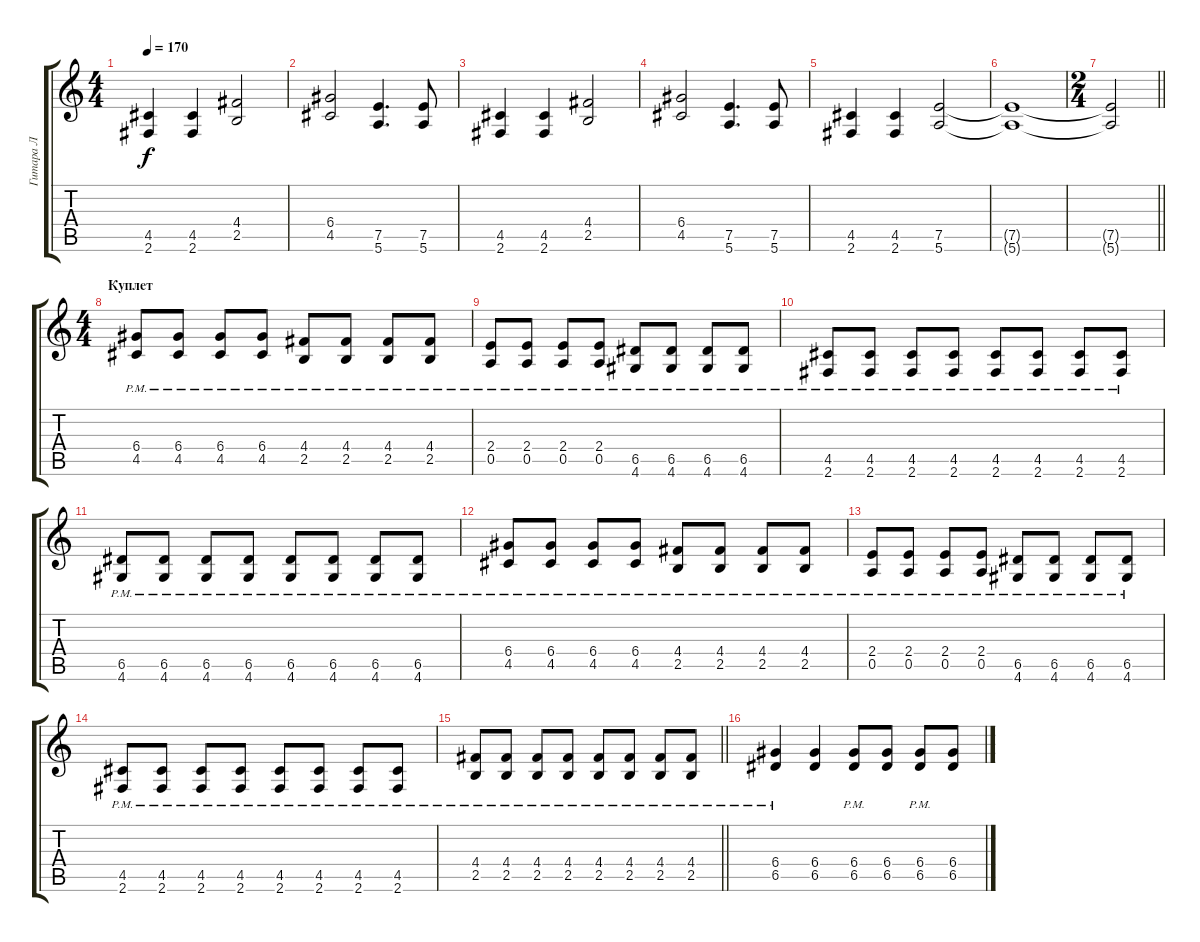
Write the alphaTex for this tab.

\track ("Гитара Л" "Гитара Л") {instrument distortionguitar}
\staff {score tabs}
\tuning (E4 B3 G3 D3 A2 E2) {hide}
\ts (4 4)
\tempo 170
\clef g2
\ks c
(4.5 2.6).4{dy f} (4.5 2.6).4 (4.4 2.5).2 |
(6.4 4.5).2 (7.5 5.6).4{d} (7.5 5.6).8 |
(4.5 2.6).4 (4.5 2.6).4 (4.4 2.5).2 |
(6.4 4.5).2 (7.5 5.6).4{d} (7.5 5.6).8 |
(4.5 2.6).4 (4.5 2.6).4 (7.5 5.6).2 |
(7.5{t} 5.6{t}).1 |
\ts (2 4)
\barLineRight lightlight
(7.5{t} 5.6{t}).2 |
\ts (4 4)
\section ("" "Куплет")
(6.4{pm} 4.5{pm}).8 (6.4{pm} 4.5{pm}).8 (6.4{pm} 4.5{pm}).8 (6.4{pm} 4.5{pm}).8 (4.4{pm} 2.5{pm}).8 (4.4{pm} 2.5{pm}).8 (4.4{pm} 2.5{pm}).8 (4.4{pm} 2.5{pm}).8 |
(2.4{pm} 0.5{pm}).8 (2.4{pm} 0.5{pm}).8 (2.4{pm} 0.5{pm}).8 (2.4{pm} 0.5{pm}).8 (6.5{pm} 4.6{pm}).8 (6.5{pm} 4.6{pm}).8 (6.5{pm} 4.6{pm}).8 (6.5{pm} 4.6{pm}).8 |
(4.5{pm} 2.6{pm}).8 (4.5{pm} 2.6{pm}).8 (4.5{pm} 2.6{pm}).8 (4.5{pm} 2.6{pm}).8 (4.5{pm} 2.6{pm}).8 (4.5{pm} 2.6{pm}).8 (4.5{pm} 2.6{pm}).8 (4.5{pm} 2.6{pm}).8 |
(6.5{pm} 4.6{pm}).8 (6.5{pm} 4.6{pm}).8 (6.5{pm} 4.6{pm}).8 (6.5{pm} 4.6{pm}).8 (6.5{pm} 4.6{pm}).8 (6.5{pm} 4.6{pm}).8 (6.5{pm} 4.6{pm}).8 (6.5{pm} 4.6{pm}).8 |
(6.4{pm} 4.5{pm}).8 (6.4{pm} 4.5{pm}).8 (6.4{pm} 4.5{pm}).8 (6.4{pm} 4.5{pm}).8 (4.4{pm} 2.5{pm}).8 (4.4{pm} 2.5{pm}).8 (4.4{pm} 2.5{pm}).8 (4.4{pm} 2.5{pm}).8 |
(2.4{pm} 0.5{pm}).8 (2.4{pm} 0.5{pm}).8 (2.4{pm} 0.5{pm}).8 (2.4{pm} 0.5{pm}).8 (6.5{pm} 4.6{pm}).8 (6.5{pm} 4.6{pm}).8 (6.5{pm} 4.6{pm}).8 (6.5{pm} 4.6{pm}).8 |
(4.5{pm} 2.6{pm}).8 (4.5{pm} 2.6{pm}).8 (4.5{pm} 2.6{pm}).8 (4.5{pm} 2.6{pm}).8 (4.5{pm} 2.6{pm}).8 (4.5{pm} 2.6{pm}).8 (4.5{pm} 2.6{pm}).8 (4.5{pm} 2.6{pm}).8 |
\barLineRight lightlight
(4.4{pm} 2.5{pm}).8 (4.4{pm} 2.5{pm}).8 (4.4{pm} 2.5{pm}).8 (4.4{pm} 2.5{pm}).8 (4.4{pm} 2.5{pm}).8 (4.4{pm} 2.5{pm}).8 (4.4{pm} 2.5{pm}).8 (4.4{pm} 2.5{pm}).8 |
\section ("" " ")
(6.4{pm} 6.5{pm}).4{volume 10} (6.4 6.5).4 (6.4{pm} 6.5{pm}).8 (6.4 6.5).8 (6.4{pm} 6.5{pm}).8 (6.4 6.5).8
